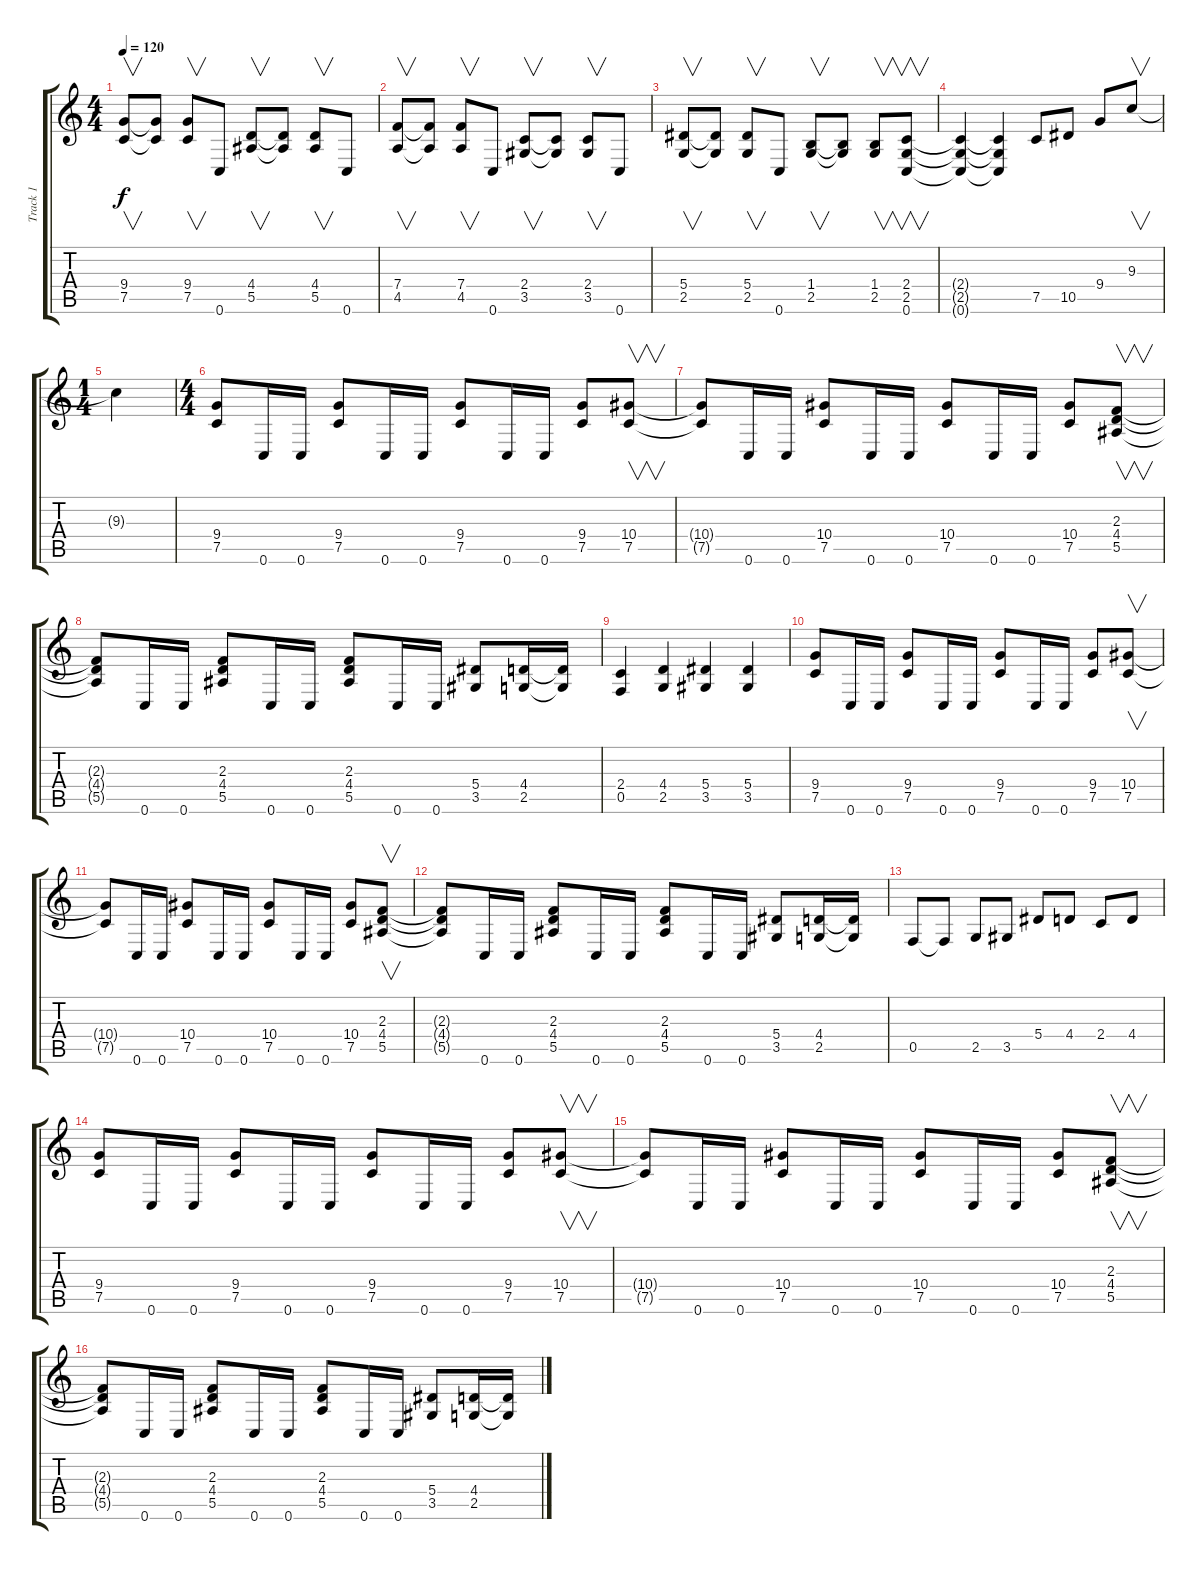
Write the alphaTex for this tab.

\track ("Track 1" "Track 1") {instrument overdrivenguitar}
\staff {score tabs}
\tuning (C4 G3 Eb3 Bb2 F2 C2) {hide}
\ts (4 4)
\tempo 120
\clef g2
\ks c
(9.4 7.5).8{v dy f} (9.4{t} 7.5{t}).8 (9.4 7.5).8{v} 0.6.8 (4.4 5.5).8{v} (4.4{t} 5.5{t}).8 (4.4 5.5).8{v} 0.6.8 |
(7.4 4.5).8{v} (7.4{t} 4.5{t}).8 (7.4 4.5).8{v} 0.6.8 (2.4 3.5).8{v} (2.4{t} 3.5{t}).8 (2.4 3.5).8{v} 0.6.8 |
(5.4 2.5).8{v} (5.4{t} 2.5{t}).8 (5.4 2.5).8{v} 0.6.8 (1.4 2.5).8{v} (1.4{t} 2.5{t}).8 (1.4 2.5).8{v} (2.4 2.5 0.6).8{v} |
(2.4{t} 2.5{t} 0.6{t}).4 (2.4{t} 2.5{t} 0.6{t}).4 7.5.8 10.5.8 9.4.8 9.3.8{v} |
\ts (1 4)
9.3{t}.4 |
\ts (4 4)
(9.4 7.5).8 0.6.16 0.6.16 (9.4 7.5).8 0.6.16 0.6.16 (9.4 7.5).8 0.6.16 0.6.16 (9.4 7.5).8 (10.4 7.5).8{v} |
(10.4{t} 7.5{t}).8 0.6.16 0.6.16 (10.4 7.5).8 0.6.16 0.6.16 (10.4 7.5).8 0.6.16 0.6.16 (10.4 7.5).8 (2.3 4.4 5.5).8{v} |
(2.3{t} 4.4{t} 5.5{t}).8 0.6.16 0.6.16 (2.3 4.4 5.5).8 0.6.16 0.6.16 (2.3 4.4 5.5).8 0.6.16 0.6.16 (5.4 3.5).8 (4.4 2.5).16 (4.4{t} 2.5{t}).16 |
(2.4 0.5).4 (4.4 2.5).4 (5.4 3.5).4 (5.4 3.5).4 |
(9.4 7.5).8 0.6.16 0.6.16 (9.4 7.5).8 0.6.16 0.6.16 (9.4 7.5).8 0.6.16 0.6.16 (9.4 7.5).8 (10.4 7.5).8{v} |
(10.4{t} 7.5{t}).8 0.6.16 0.6.16 (10.4 7.5).8 0.6.16 0.6.16 (10.4 7.5).8 0.6.16 0.6.16 (10.4 7.5).8 (2.3 4.4 5.5).8{v} |
(2.3{t} 4.4{t} 5.5{t}).8 0.6.16 0.6.16 (2.3 4.4 5.5).8 0.6.16 0.6.16 (2.3 4.4 5.5).8 0.6.16 0.6.16 (5.4 3.5).8 (4.4 2.5).16 (4.4{t} 2.5{t}).16 |
0.5.8 0.5{t}.8 2.5.8 3.5.8 5.4.8 4.4.8 2.4.8 4.4.8 |
(9.4 7.5).8 0.6.16 0.6.16 (9.4 7.5).8 0.6.16 0.6.16 (9.4 7.5).8 0.6.16 0.6.16 (9.4 7.5).8 (10.4 7.5).8{v} |
(10.4{t} 7.5{t}).8 0.6.16 0.6.16 (10.4 7.5).8 0.6.16 0.6.16 (10.4 7.5).8 0.6.16 0.6.16 (10.4 7.5).8 (2.3 4.4 5.5).8{v} |
(2.3{t} 4.4{t} 5.5{t}).8 0.6.16 0.6.16 (2.3 4.4 5.5).8 0.6.16 0.6.16 (2.3 4.4 5.5).8 0.6.16 0.6.16 (5.4 3.5).8 (4.4 2.5).16 (4.4{t} 2.5{t}).16
